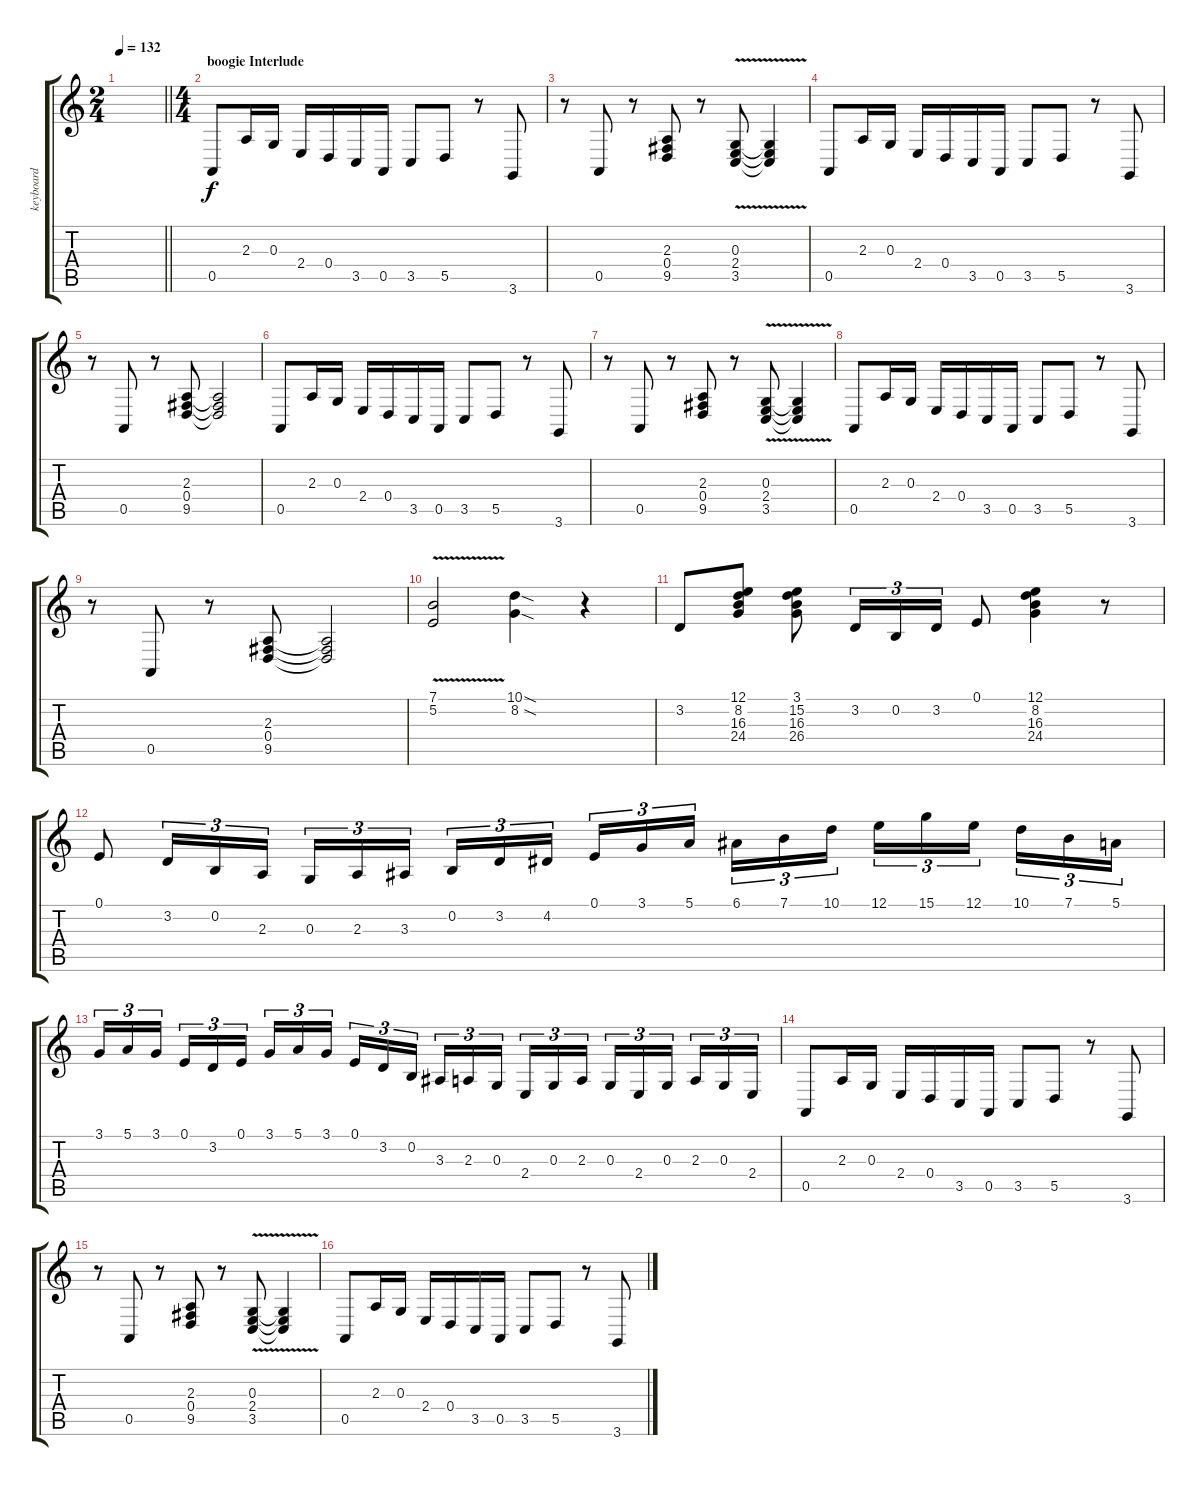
\track ("keyboard" "keyboard") {instrument acousticgrandpiano}
\staff {score tabs}
\tuning (E4 B3 G3 D3 A2 E2) {hide}
\ts (2 4)
\tempo 132
\clef g2
\barLineRight lightlight
\ks c
|
\ts (4 4)
\section ("" "boogie Interlude")
0.5.8{volume 16 instrument drawbarorgan} 2.3.16 0.3.16 2.4.16 0.4.16 3.5.16 0.5.16 3.5.8 5.5.8 r.8 3.6.8 |
r.8 0.5.8 r.8 (2.3 0.4 9.5).8 r.8 (0.3{v} 2.4{v} 3.5{v}).8 (0.3{t} 2.4{t} 3.5{t}).4 |
0.5.8 2.3.16 0.3.16 2.4.16 0.4.16 3.5.16 0.5.16 3.5.8 5.5.8 r.8 3.6.8 |
r.8 0.5.8 r.8 (2.3 0.4 9.5).8 (2.3{t} 0.4{t} 9.5{t}).2 |
0.5.8 2.3.16 0.3.16 2.4.16 0.4.16 3.5.16 0.5.16 3.5.8 5.5.8 r.8 3.6.8 |
r.8 0.5.8 r.8 (2.3 0.4 9.5).8 r.8 (0.3{v} 2.4{v} 3.5{v}).8 (0.3{t} 2.4{t} 3.5{t}).4 |
0.5.8 2.3.16 0.3.16 2.4.16 0.4.16 3.5.16 0.5.16 3.5.8 5.5.8 r.8 3.6.8 |
r.8 0.5.8 r.8 (2.3 0.4 9.5).8 (2.3{t} 0.4{t} 9.5{t}).2 |
(7.1{v} 5.2{v}).2 (10.1{sod} 8.2{sod}).4 r.4 |
3.2.8 (12.1 8.2 16.3 24.4).8 (3.1 15.2 16.3 26.4).8 3.2.16{tu (3 2)} 0.2.16{tu (3 2)} 3.2.16{tu (3 2)} 0.1.8 (12.1 8.2 16.3 24.4).4 r.8 |
0.1.8 3.2.16{tu (3 2)} 0.2.16{tu (3 2)} 2.3.16{tu (3 2)} 0.3.16{tu (3 2)} 2.3.16{tu (3 2)} 3.3.16{tu (3 2) beam splitsecondary} 0.2.16{tu (3 2)} 3.2.16{tu (3 2)} 4.2.16{tu (3 2)} 0.1.16{tu (3 2)} 3.1.16{tu (3 2)} 5.1.16{tu (3 2) beam splitsecondary} 6.1.16{tu (3 2)} 7.1.16{tu (3 2)} 10.1.16{tu (3 2)} 12.1.16{tu (3 2)} 15.1.16{tu (3 2)} 12.1.16{tu (3 2) beam splitsecondary} 10.1.16{tu (3 2)} 7.1.16{tu (3 2)} 5.1.16{tu (3 2)} |
3.1.16{tu (3 2)} 5.1.16{tu (3 2)} 3.1.16{tu (3 2) beam splitsecondary} 0.1.16{tu (3 2)} 3.2.16{tu (3 2)} 0.1.16{tu (3 2)} 3.1.16{tu (3 2)} 5.1.16{tu (3 2)} 3.1.16{tu (3 2) beam splitsecondary} 0.1.16{tu (3 2)} 3.2.16{tu (3 2)} 0.2.16{tu (3 2)} 3.3.16{tu (3 2)} 2.3.16{tu (3 2)} 0.3.16{tu (3 2) beam splitsecondary} 2.4.16{tu (3 2)} 0.3.16{tu (3 2)} 2.3.16{tu (3 2)} 0.3.16{tu (3 2)} 2.4.16{tu (3 2)} 0.3.16{tu (3 2) beam splitsecondary} 2.3.16{tu (3 2)} 0.3.16{tu (3 2)} 2.4.16{tu (3 2)} |
0.5.8 2.3.16 0.3.16 2.4.16 0.4.16 3.5.16 0.5.16 3.5.8 5.5.8 r.8 3.6.8 |
r.8 0.5.8 r.8 (2.3 0.4 9.5).8 r.8 (0.3{v} 2.4{v} 3.5{v}).8 (0.3{t} 2.4{t} 3.5{t}).4 |
0.5.8 2.3.16 0.3.16 2.4.16 0.4.16 3.5.16 0.5.16 3.5.8 5.5.8 r.8 3.6.8
